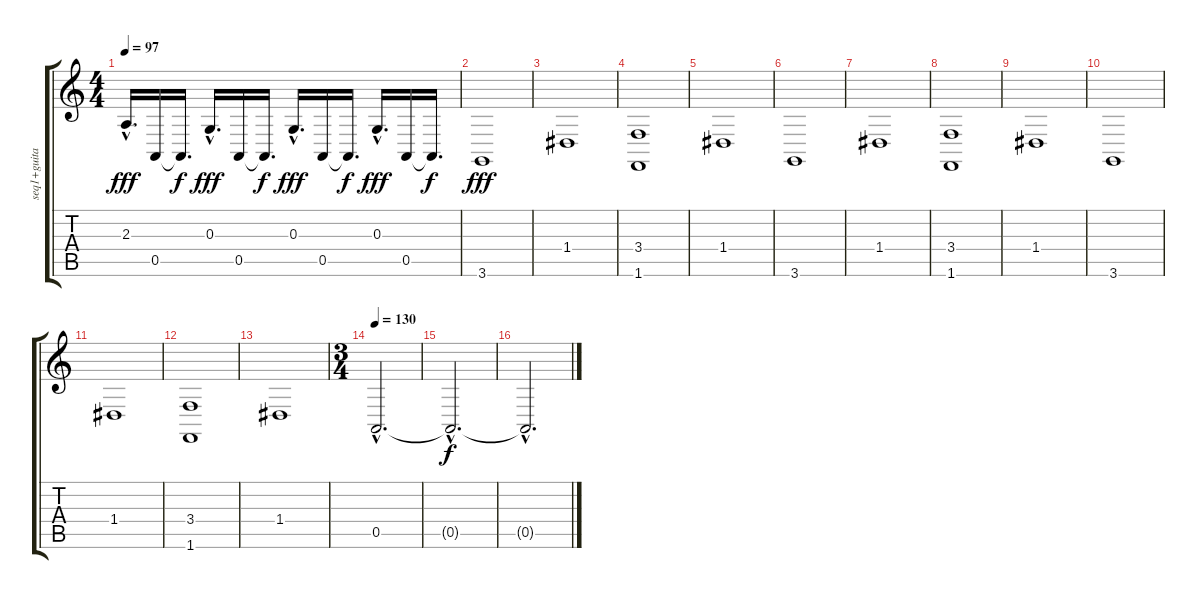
\track ("seq1+guitar" "seq1+guita") {instrument electricpiano1}
\staff {score tabs}
\tuning (E4 B3 G3 D3 A2 E2) {hide}
\ts (4 4)
\tempo 97
\clef g2
\ks c
2.3{hac}.16{d dy fff} 0.5.16 0.5{t}.16{d dy f} 0.3{hac}.16{d dy fff} 0.5.16 0.5{t}.16{d dy f} 0.3{hac}.16{d dy fff} 0.5.16 0.5{t}.16{d dy f} 0.3{hac}.16{d dy fff} 0.5.16 0.5{t}.16{d dy f} |
3.6.1{dy fff volume 12 instrument distortionguitar} |
1.4.1 |
(3.4 1.6).1 |
1.4.1 |
3.6.1 |
1.4.1 |
(3.4 1.6).1 |
1.4.1 |
3.6.1 |
1.4.1 |
(3.4 1.6).1 |
1.4.1 |
\ts (3 4)
\tempo 130
0.5{hac}.2{d volume 12} |
0.5{hac t}.2{d dy f} |
0.5{hac t}.2{d}
